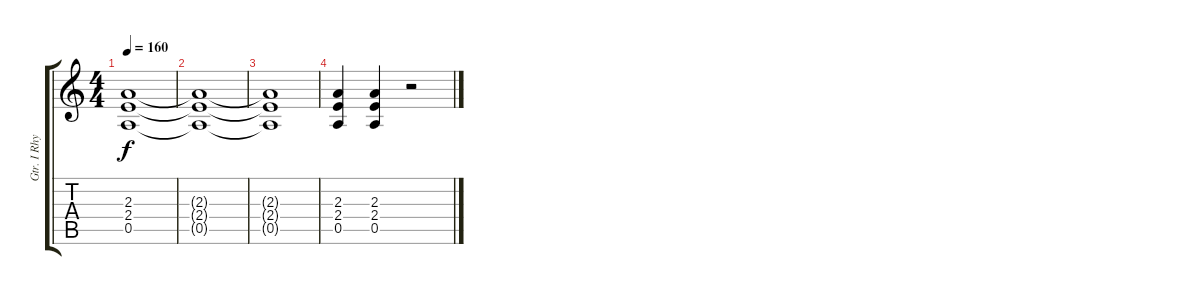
\track ("Gtr. I Rhytm" "Gtr. I Rhy") {instrument overdrivenguitar}
\staff {score tabs}
\tuning (E4 B3 G3 D3 A2 E2) {hide}
\ts (4 4)
\tempo 160
\clef g2
\ks c
(2.3{t} 2.4{t} 0.5{t}).1{dy f} |
(2.3{t} 2.4{t} 0.5{t}).1 |
(2.3{t} 2.4{t} 0.5{t}).1 |
(2.3 2.4 0.5).4 (2.3 2.4 0.5).4 r.2
